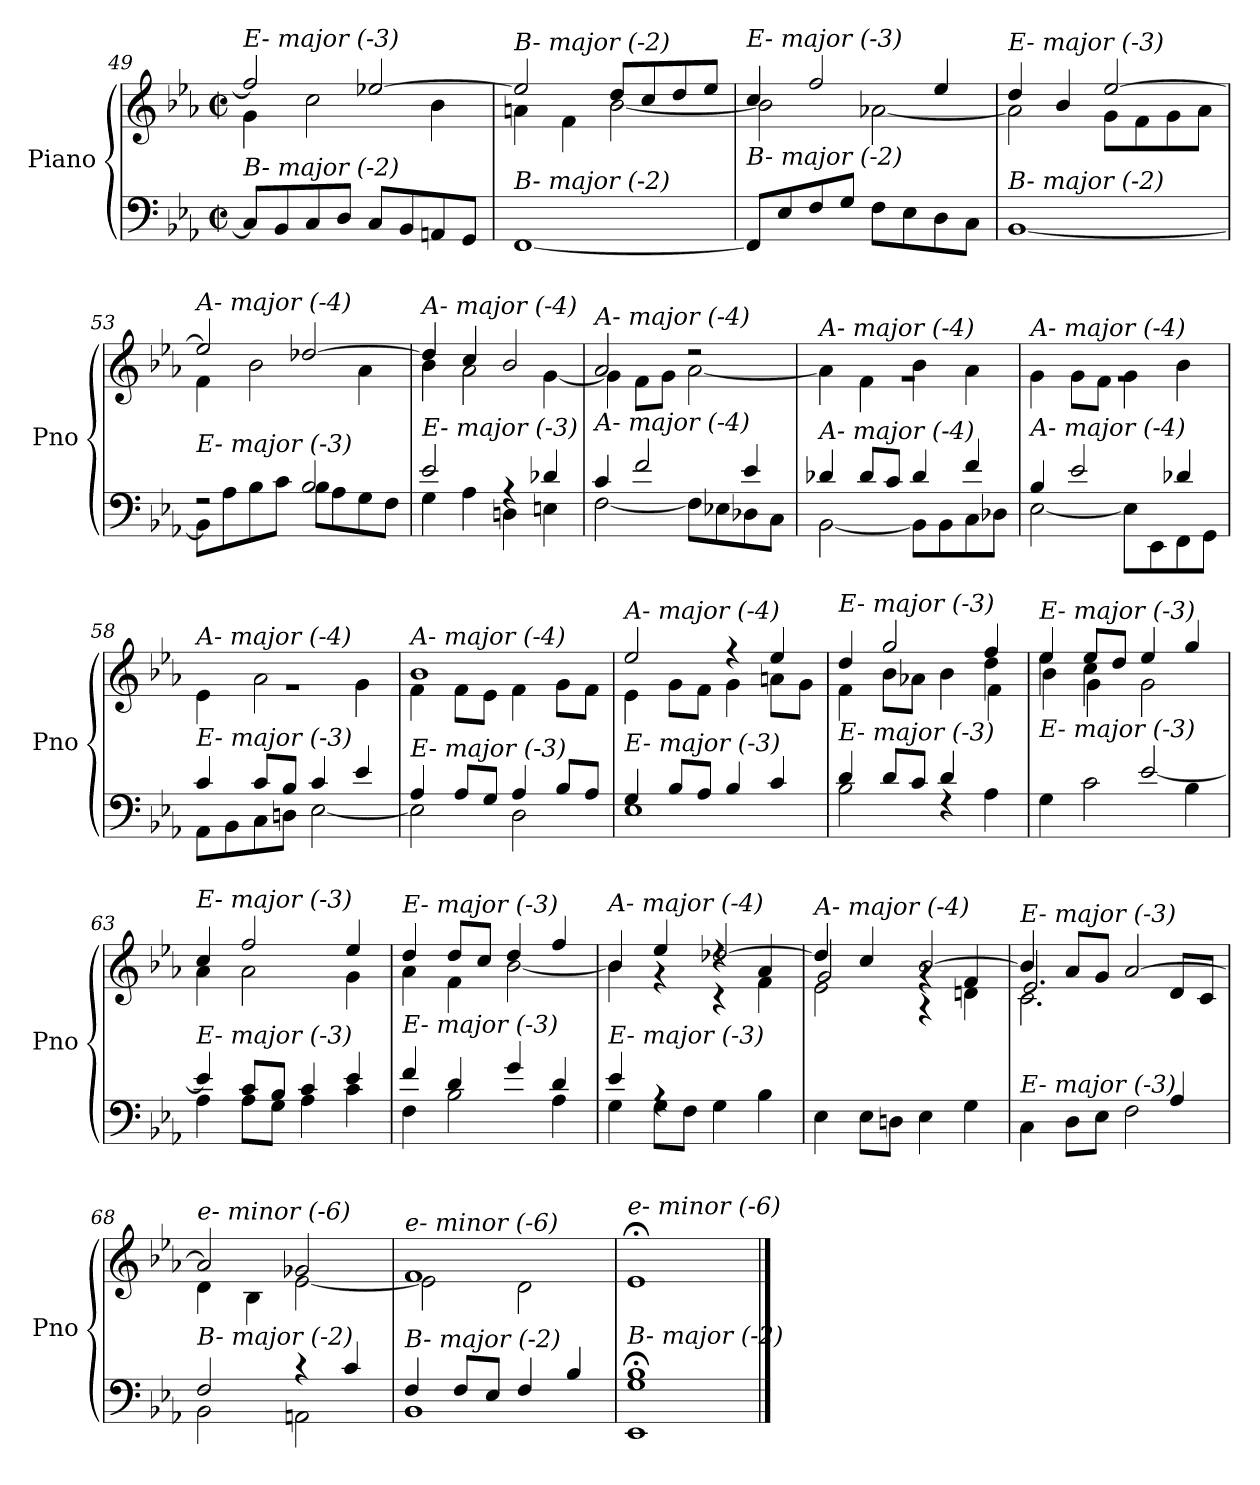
**kern	**kern
*part1	*part1
*staff2	*staff1
*I"Piano	*
*I'Pno	*
*clefF4	*clefG2
*k[b-e-a-]	*k[b-e-a-]
*M2/2	*M2/2
*met(c|)	*met(c|)
=49	=49
*	*^
!	!LO:TX:i:t=E- major (-3)	!
!LO:TX:i:t=B- major (-2)	!	!
8C/L]	2ff/]	4g\
8BB-/	.	.
8C/	.	2cc\
8D/J	.	.
8C/L	[2ee-X/	.
8BB-/	.	.
8AAn/	.	4b-\
8GG/J	.	.
=50	=50	=50
!	!LO:TX:i:t=B- major (-2)	!
!LO:TX:i:t=B- major (-2)	!	!
[1FF	2ee-/]	4an\
.	.	4f\
.	8dd/L	[2b-\
.	8cc/	.
.	8dd/	.
.	8ee-/J	.
=51	=51	=51
!	!LO:TX:i:t=E- major (-3)	!
!LO:TX:i:t=B- major (-2)	!	!
8FF/L]	4cc/	2b-\]
8E-/	.	.
8F/	2ff/	.
8G/J	.	.
8F\L	.	[2a-X\
8E-\	.	.
8D\	4ee-/	.
8C\J	.	.
!!LO:LB:g=z	!!
=52	=52	=52
!	!LO:TX:i:t=E- major (-3)	!
!LO:TX:i:t=B- major (-2)	!	!
[1BB-	4dd/	2a-\]
.	4b-/	.
.	[2ee-/	8g\L
.	.	8f\
.	.	8g\
.	.	8a-\J
=53	=53	=53
*^	*	*
!	!	!LO:TX:i:t=A- major (-4)	!
!LO:TX:i:t=E- major (-3)	!	!	!
2rF	8BB-\L]	2ee-/]	4f\
.	8A-\	.	.
.	8B-\	.	2b-\
.	8c\J	.	.
2B-/	8B-\L	[2dd-X/	.
.	8A-\	.	.
.	8G\	.	4a-\
.	8F\J	.	.
=54	=54	=54	=54
!	!	!LO:TX:i:t=A- major (-4)	!
!LO:TX:i:t=E- major (-3)	!	!	!
2e-/	4G\	4dd-/]	4b-\
.	4A-\	4cc/	2a-\
4rA	4Dn\	2b-/	.
4d-X/	4En\	.	[4g\
=55	=55	=55	=55
!	!	!LO:TX:i:t=A- major (-4)	!
!LO:TX:i:t=A- major (-4)	!	!	!
4c/	[2F\	2a-/	4g\]
2f/	.	.	8f\L
.	.	.	8g\J
.	8F\L]	2r	[2a-\
.	8E-X\	.	.
4e-/	8D-X\	.	.
.	8C\J	.	.
=56	=56	=56	=56
!	!	!LO:TX:i:t=A- major (-4)	!
!LO:TX:i:t=A- major (-4)	!	!	!
4d-X/	[2BB-\	1rg	4a-\]
8d-/L	.	.	4f\
8c/J	.	.	.
4d-/	8BB-\L]	.	4b-\
.	8BB-\	.	.
4f/	8C\	.	4a-\
.	8D-X\J	.	.
=57	=57	=57	=57
!	!	!LO:TX:i:t=A- major (-4)	!
!LO:TX:i:t=A- major (-4)	!	!	!
4B-/	[2E-\	1rg	4g\
2e-/	.	.	8g\L
.	.	.	8f\J
.	8E-\L]	.	4g\
.	8EE-\	.	.
4d-X/	8FF\	.	4b-\
.	8GG\J	.	.
!!LO:LB:g=z	!!
=58	=58	=58	=58
!	!	!LO:TX:i:t=A- major (-4)	!
!LO:TX:i:t=E- major (-3)	!	!	!
4c/	8AA-\L	1rg	4e-\
.	8BB-\	.	.
8c/L	8C\	.	2a-\
8B-/J	8Dn\J	.	.
4c/	[2E-\	.	.
4e-/	.	.	4g\
=59	=59	=59	=59
!	!	!LO:TX:i:t=A- major (-4)	!
!LO:TX:i:t=E- major (-3)	!	!	!
4A-/	2E-\]	1b-	4f\
8A-/L	.	.	8f\L
8G/J	.	.	8e-\J
4A-/	2D\	.	4f\
8B-/L	.	.	8g\L
8A-/J	.	.	8f\J
=60	=60	=60	=60
!	!	!LO:TX:i:t=A- major (-4)	!
!LO:TX:i:t=E- major (-3)	!	!	!
4G/	1E-	2ee-/	4e-\
8B-/L	.	.	8g\L
8A-/J	.	.	8f\J
4B-/	.	4r	4g\
4c/	.	4ee-/	8an\L
.	.	.	8g\J
=61	=61	=61	=61
*	*^	*	*^
!	!	!	!LO:TX:i:t=E- major (-3)	!	!
!LO:TX:i:t=E- major (-3)	!	!	!	!	!
2.ryy	4d/	2B-\	4dd/	4f\	2.ryy
.	8d/L	.	2gg/	8b-\L	.
.	8c/J	.	.	8a-X\J	.
.	4d/	4rF	.	4b-\	.
4ryy	4ryy	4A-\	4ff/	4dd\	4f\
=62	=62	=62	=62	=62	=62
!	!	!	!LO:TX:i:t=E- major (-3)	!	!
!LO:TX:i:t=E- major (-3)	!	!	!	!	!
2ryy	2ryy	4G\	4ee-/	4ee-\	4b-\
.	.	2c\	8ee-/L	4cc\	4g\
.	.	.	8dd/J	.	.
2ryy	[2e-/	.	4ee-/	2g\	2ryy
.	.	4B-\	4gg/	.	.
*	*	*	*	*v	*v
=63	=63	=63	=63	=63
!	!	!	!LO:TX:i:t=E- major (-3)	!
!LO:TX:i:t=E- major (-3)	!	!	!	!
*	*v	*v	*	*
4e-/]	4A-\	4cc/	4a-\
8c/L	8A-\L	2ff/	2a-\
8B-/J	8G\J	.	.
4c/	4A-\	.	.
4e-/	4c\	4ee-/	4g\
!!LO:LB:g=z	!!
=64	=64	=64	=64
!	!	!LO:TX:i:t=E- major (-3)	!
!LO:TX:i:t=E- major (-3)	!	!	!
4f/	4F\	4dd/	4a-\
4d/	2B-\	8dd/L	4f\
.	.	8cc/J	.
4g/	.	4dd/	[2b-\
4d/	4A-\	4ff/	.
=65	=65	=65	=65
*	*^	*^	*^
!	!	!	!LO:TX:i:t=A- major (-4)	!	!	!
!LO:TX:i:t=E- major (-3)	!	!	!	!	!	!
2ryy	4e-/	4G\	4b-/	4b-\]	2ryy	2ryy
.	4rA	8G\L	4ee-/	4r	.	.
.	.	8F\J	.	.	.	.
2ryy	4G\	2ryy	[2dd-X/	4rdd	4rc	2ryy
.	4B-\	.	.	4a-/	4f\	.
*	*v	*v	*	*	*	*
*	*	*	*	*v	*v
=66	=66	=66	=66	=66
!	!	!LO:TX:i:t=A- major (-4)	!	!
!LO:TX:i:t=E- major (-3)	!	!	!	!
*v	*v	*	*	*
4E-\	4dd-/]	2g/	2e-\
8E-\L	4cc/	.	.
8Dn\J	.	.	.
4E-\	[2b-/	4rg	4rA
4G\	.	4f/	4dn\
=67	=67	=67	=67
*^	*	*	*^
*	*^	*	*	*	*
!	!	!	!LO:TX:i:t=E- major (-3)	!	!	!
!LO:TX:i:t=E- major (-3)	!	!	!	!	!	!
2.ryy	4C\	2.ryy	4b-/]	2.e-/	2.c\	2.ryy
.	8D\L	.	8a-/L	.	.	.
.	8E-\J	.	8g/J	.	.	.
.	2F\	.	[2a-/	.	.	.
4ryy	.	4A-/	.	8d/L	4ryy	4ryy
.	.	.	.	8c/J	.	.
*	*v	*v	*	*	*	*
*	*	*	*v	*v	*v
=68	=68	=68	=68
!	!	!LO:TX:i:t=e- minor (-6)	!
!LO:TX:i:t=B- major (-2)	!	!	!
2F/	2BB-\	2a-/]	4d\
.	.	.	4B-\
4r	2AAn\	2g-X/	[2e-\
4c/	.	.	.
=69	=69	=69	=69
!	!	!LO:TX:i:t=e- minor (-6)	!
!LO:TX:i:t=B- major (-2)	!	!	!
4F/	1BB-	1f	2e-\]
8F/L	.	.	.
8E-/J	.	.	.
4F/	.	.	2d\
4B-/	.	.	.
*v	*v	*	*
*	*v	*v
=70	=70
!	!LO:TX:i:t=e- minor (-6)
!LO:TX:i:t=B- major (-2)	!
1EE-; 1G; 1B-;	1e-;<
==	==
*-	*-
